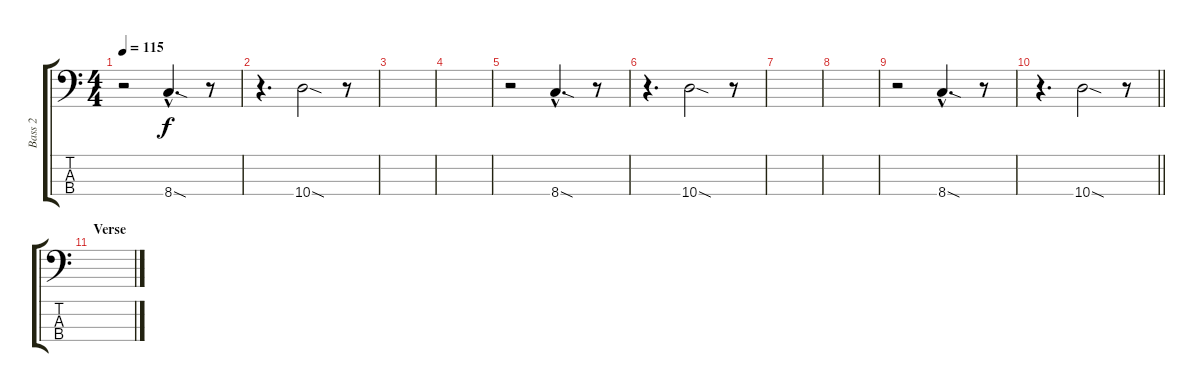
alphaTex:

\track ("Bass 2" "Bass 2") {instrument electricbasspick}
\staff {score tabs}
\tuning (G2 D2 A1 E1) {hide}
\ts (4 4)
\tempo 115
\clef f4
\ks c
r.2{dy f} 8.4{sod hac}.4{d} r.8 |
r.4{d} 10.4{sod}.2 r.8 |
|
|
r.2 8.4{sod hac}.4{d} r.8 |
r.4{d} 10.4{sod}.2 r.8 |
|
|
r.2 8.4{sod hac}.4{d} r.8 |
\barLineRight lightlight
r.4{d} 10.4{sod}.2 r.8 |
\section ("" "Verse")
